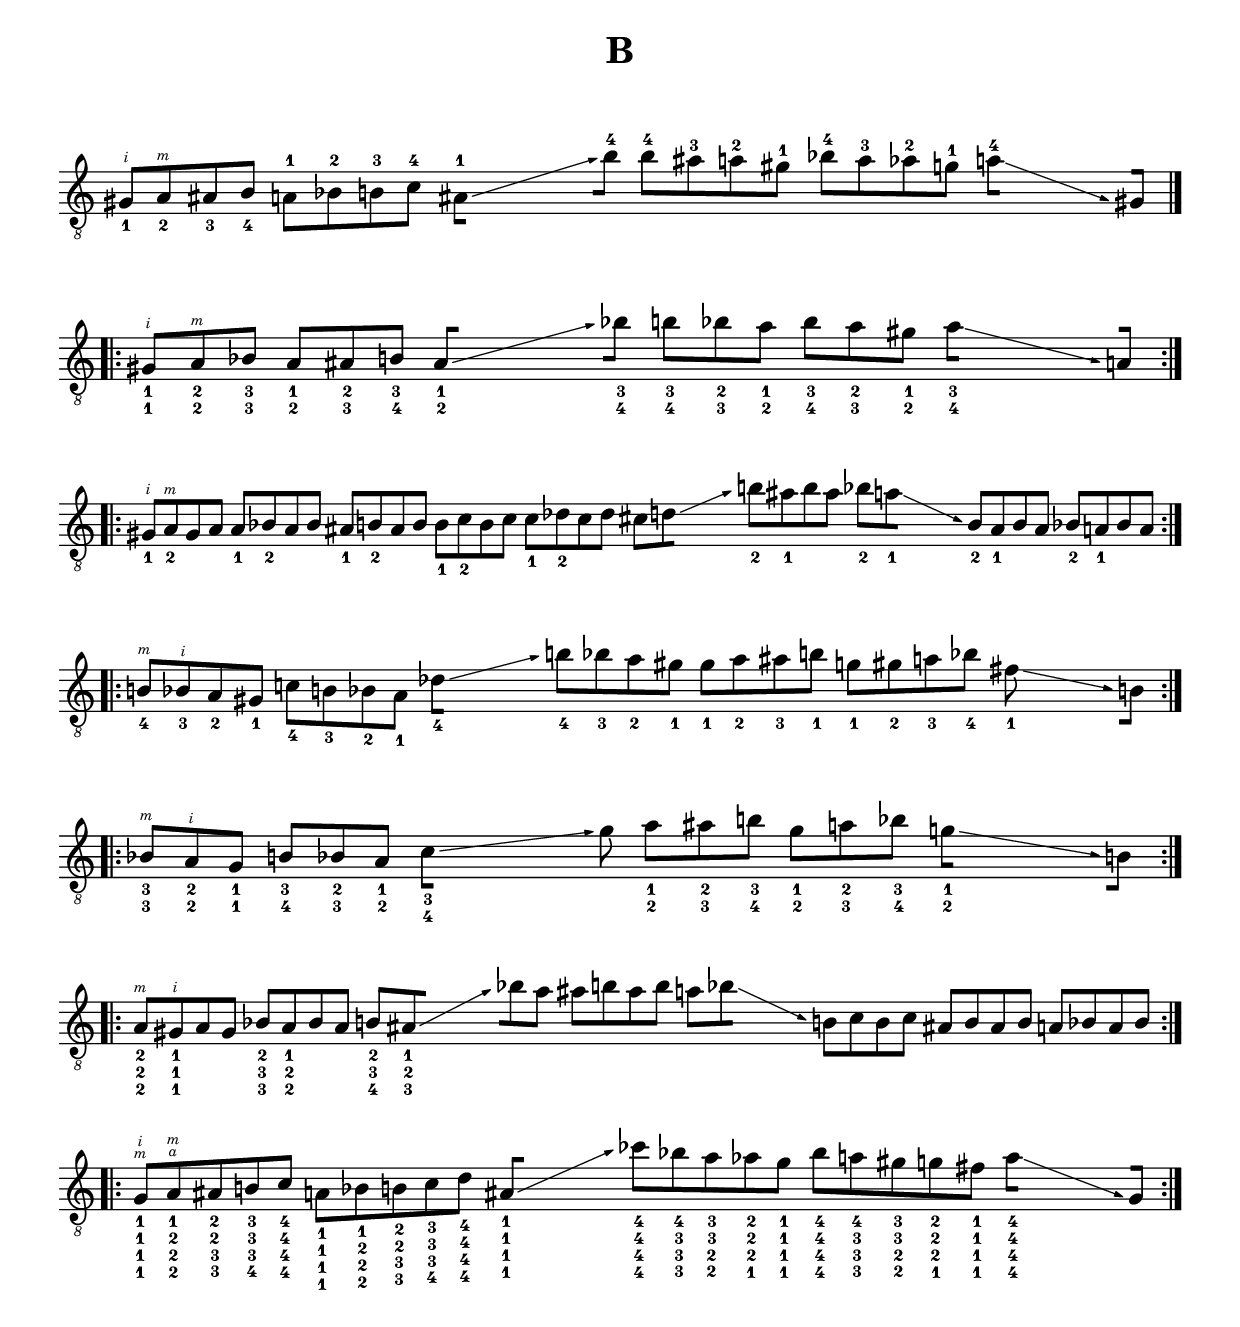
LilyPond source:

\version "2.19.15"

\language "deutsch"

\header {
  title = "B"
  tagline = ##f
}

\paper {
  #(set-paper-size "a4")
  top-system-spacing #'basic-distance = #15
  %top-markup-spacing #'basic-distance = #5
  markup-system-spacing #'basic-distance = #15
  system-system-spacing #'basic-distance = #16
  last-bottom-spacing #'basic-distance = #15
}

\layout {
  \context {
    \Score
    \remove "Bar_number_engraver"
  }
}

fretNumberSpanner =
#(define-music-function (parser location Text) (string?)
   #{
     \override TextSpanner.style = #'solid
     %\override TextSpanner.font-size = #-5
     \override TextSpanner.font-shape = #'normal
     \override TextSpanner.bound-details.left.stencil-align-dir-y = #CENTER
     \override TextSpanner.bound-details.left.text = \markup { #Text }
   #})

global = {
  \override Staff.TimeSignature.stencil = ##f
}

#(define RH rightHandFinger)

classicalGuitar = \relative {
  \set Staff.explicitKeySignatureVisibility = #begin-of-line-visible

  %\override Fingering.staff-padding = #'()
  \set strokeFingerOrientations = #'(up)

  \override Glissando.bound-details.right.arrow = ##t
  \override Glissando.arrow-length = #1
  \override Glissando.arrow-width = #0.3

  \defineBarLine "|.|:" #'("|." ".|:" "")

  \cadenzaOn
  gis8_1[\RH #2 a_2\RH #3 ais_3 h_4] a-1[ b-2 h-3 c-4]
  \stemDown
  \set stemLeftBeamCount = #0
  ais[]-1\glissando s s s
  \set stemRightBeamCount = #0
  h'[]-4 h-4[ ais-3 a-2 gis-1] b-4[ a-3 as-2 g-1]
  \set stemLeftBeamCount = #0
  a[]-4\glissando s s s
  \stemNeutral
  \set stemRightBeamCount = #0
  gis,![]
  \cadenzaOff
  \bar "|.|:"\break
  \cadenzaOn
  gis![_1_1\RH #2 \once \hide Accidental a_2_2\RH #3 b_3_3] a[_1_2 ais_2_3 h_3_4]
  \set stemLeftBeamCount = #0
  ais[]_1_2\glissando s s s
  \set stemRightBeamCount = #0
  b'![]_3_4 h[_3_4 b_2_3 a_1_2] b[_3_4 a_2_3 gis_1_2]
  \set stemLeftBeamCount = #0
  a[]_3_4\glissando s s s
  \set stemRightBeamCount = #0
  a,[]
  \cadenzaOff
  \bar ":|.|:"\break
  \cadenzaOn
  gis!_1[\RH #2 a_2\RH #3 gis a] a_1[ b_2 a b]
  ais_1[ h_2 ais h] h_1[ c_2 h c] c_1[ des_2 c des]
  cis[ \set stemRightBeamCount = #1 d]\glissando s s s
  h'_2[ ais_1 h ais] b_2[ \set stemRightBeamCount = #1 a_1]\glissando s s s
  h,_2[ ais_1 h ais] b_2[ a_1 b a]
  \cadenzaOff
  \bar ":|.|:"\break
  \cadenzaOn
  h_4[\RH #3 b_3\RH #2 a_2 gis!_1] c_4[ h_3 b_2 a_1]
  \set stemLeftBeamCount = #0
  des_4[]\glissando s s s
  h'_4[ b_3 a_2 gis!_1] gis_1[ a_2 ais_3 h_1] g_1[ gis_2 a_3 b_4]
  \set stemLeftBeamCount = #0
  fis_1\glissando s s s
  \set stemRightBeamCount = #0
  h,[]
  \cadenzaOff
  \bar ":|.|:"\break
  \cadenzaOn
  b_3_3[\RH #3 a_2_2\RH #2 gis_1_1] h_3_4[ b_2_3 a_1_2]
  \set stemLeftBeamCount = #0
  c[]_3_4\glissando s s s
  \set stemRightBeamCount = #0
  gis' a_1_2[ ais_2_3 h_3_4] gis_1_2[ a_2_3 b_3_4]
  \set stemLeftBeamCount = #0
  g_1_2[]\glissando s s s
  \set stemRightBeamCount = #0
  h,[]
  \cadenzaOff
  \bar ":|.|:"\break
  \cadenzaOn
  a_2_2_2[\RH #3 gis!_1_1_1\RH #2 a gis] b_2_3_3[ a_1_2_2 b a]
  h_2_3_4[ \set stemRightBeamCount = #1 ais_1_2_3]\glissando s s s
  \set stemLeftBeamCount = #1 b'![ a]
  ais[ h ais h] a[ \set stemRightBeamCount = #1 b]\glissando s s s
  h,![ c h c] ais![ h ais h] a[ b a b]
  \cadenzaOff
  \bar ":|.|:"\break
  \cadenzaOn
  gis_1_1_1_1[\RH #3 \RH #2 a_1_2_2_2\RH #4 \RH #3 ais_2_2_3_3 h_3_3_3_4 c_4_4_4_4]
  a_1_1_1_1[ b_1_2_2_2 h_2_2_3_3 c_3_3_3_4 des_4_4_4_4]
  \set stemLeftBeamCount = #0
  ais[]_1_1_1_1\glissando s s s
  ces'_4_4_4_4[ b!_4_3_3_3 a_3_3_2_2 as_2_2_2_1 g_1_1_1_1]
  b_4_4_4_4[ a_4_3_3_3 gis_3_3_2_2 g_2_2_2_1 fis!_1_1_1_1]
  \set stemLeftBeamCount = #0
  a[]_4_4_4_4\glissando s s s
  \set stemRightBeamCount = #0
  gis,[]
  \cadenzaOff
  \bar ":|.|:"\break
  \cadenzaOn
}

\score {
  \new Staff {
    \global
    \clef "treble_8"
    \classicalGuitar
  }
  \layout {
    indent = #0
    ragged-right = ##f
    ragged-last = ##f
  }
}
